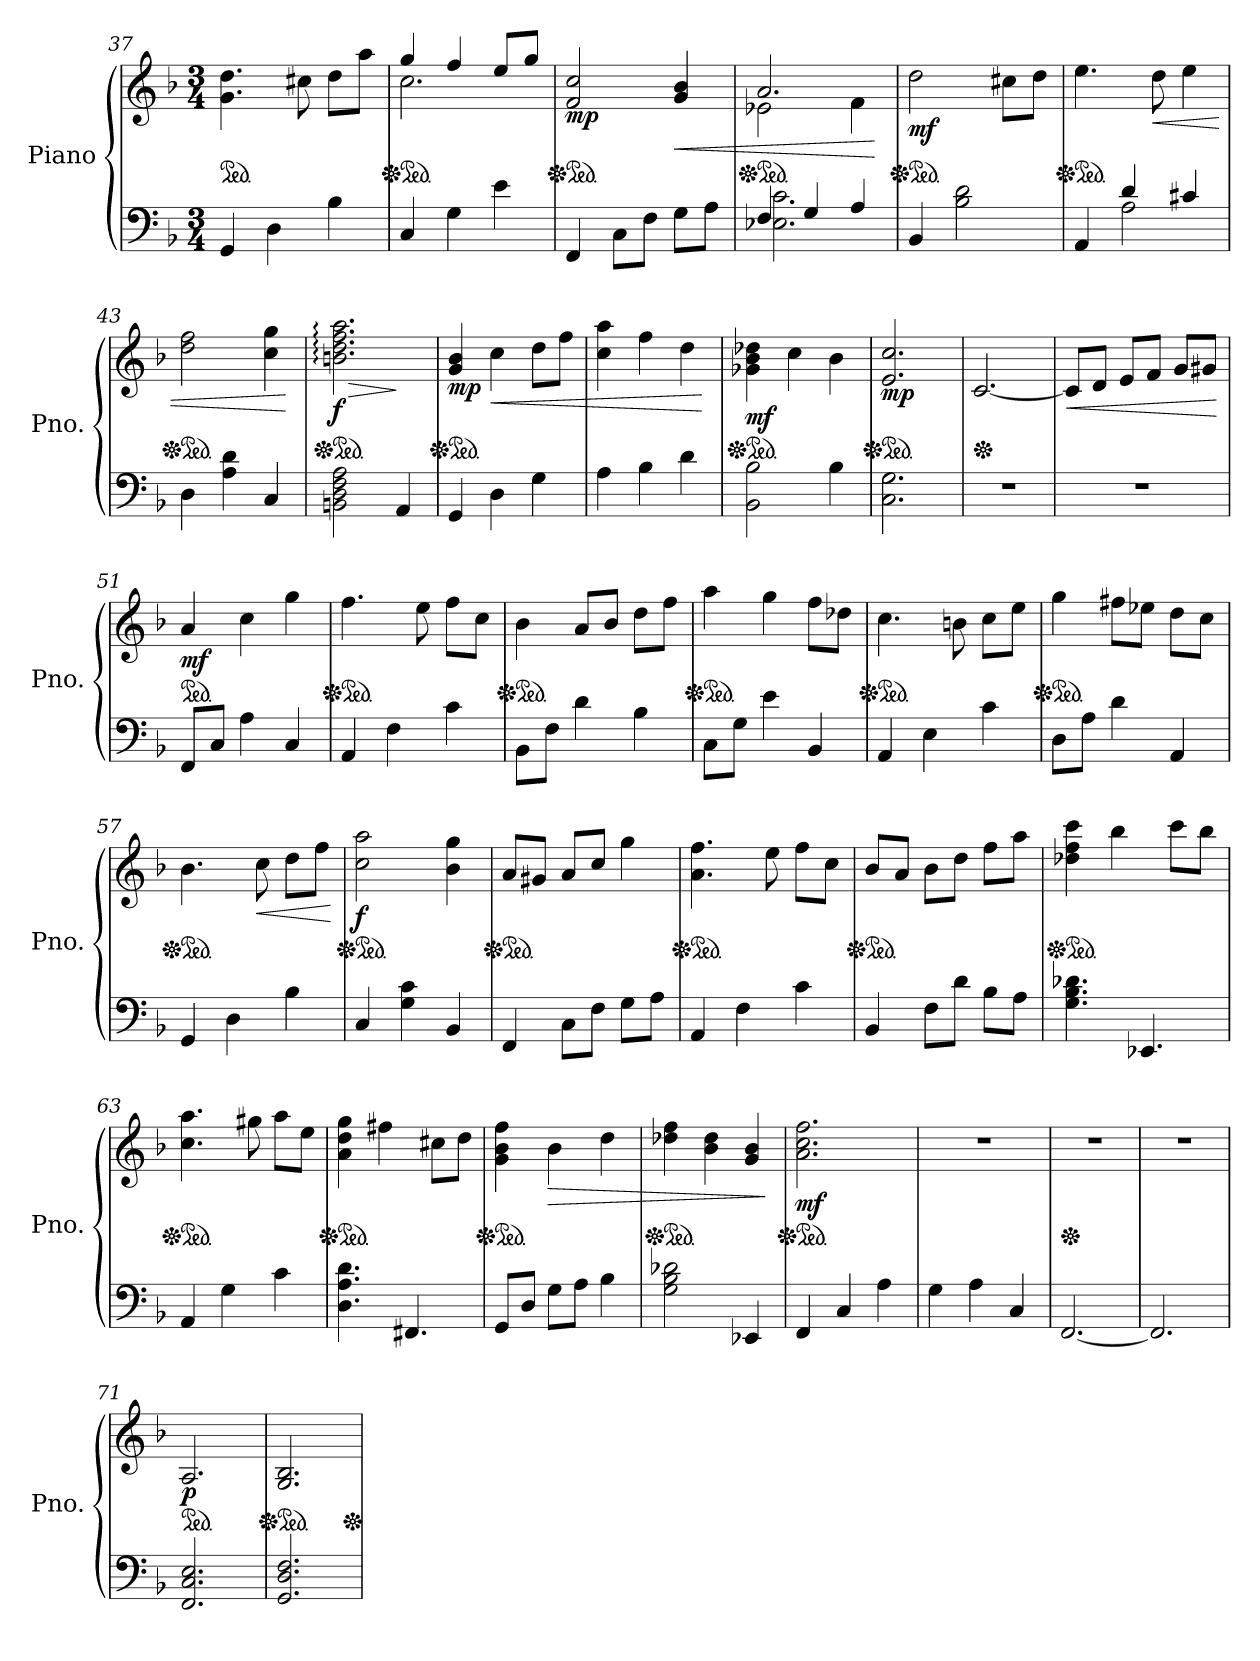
**kern	**kern	**dynam
*part1	*part1	*part1
*staff2	*staff1	*staff1/2
*I"Piano	*	*
*I'Pno.	*	*
*clefF4	*clefG2	*
*k[b-]	*k[b-]	*
*M3/4	*M3/4	*
*	*ped	*
=37	=37	=37
4GG/	4.g\ 4.dd\	.
4D\	.	.
.	8cc#X\	.
4B-\	8dd\L	.
.	8aa\J	.
=38	=38	=38
*	*Xped	*
*	*ped	*
*	*^	*
4C/	4gg/	2.cc\	.
4G\	4ff/	.	.
4e\	8ee/L	.	.
.	8gg/J	.	.
*	*v	*v	*
=39	=39	=39
*	*Xped	*
*	*ped	*
!	!	!LO:DY:b
4FF/	2f/ 2cc/	mp
8C\L	.	.
8F\J	.	.
!	!	!LO:HP:b
8G\L	4g/ 4b-/	<
8A\J	.	.
=40	=40	=40
*^	*	*
*	*	*Xped	*
*	*	*ped	*
*	*	*^	*
4F/	2.E-X\ 2.c\	2.a/	2e-X\	.
4G/	.	.	.	.
4A/	.	.	4f\	.
*v	*v	*	*	*
*	*v	*v	*
.	.	[
=41	=41	=41
*	*Xped	*
*	*ped	*
!	!	!LO:DY:b
4BB-/	2dd\	mf
2B-\ 2d\	.	.
.	8cc#X\L	.
.	8dd\J	.
=42	=42	=42
*^	*	*
*	*	*Xped	*
*	*	*ped	*
4AA/	4ryy	4.ee\	.
4d/	2A\	.	.
!	!	!	!LO:HP:b
.	.	8dd\	<
4c#X/	.	4ee\	.
*v	*v	*	*
=43	=43	=43
*	*Xped	*
*	*ped	*
4D\	2dd\ 2ff\	.
4A\ 4d\	.	.
4C/	4cc\ 4gg\	.
.	.	[
=44	=44	=44
*	*Xped	*
*	*ped	*
!	!	!LO:HP:b
!	!	!LO:DY:n=1:b
2BBn\ 2D\ 2F\ 2A\	2.bn\: 2.dd\: 2.ff\: 2.aa\:	> f
4AA/	.	]
!!LO:PB:g=z
=45	=45	=45
*	*Xped	*
*	*ped	*
!	!	!LO:DY:b
4GG/	4g/ 4b-/	mp
!	!	!LO:HP:b
4D\	4cc\	<
4G\	8dd\L	.
.	8ff\J	.
=46	=46	=46
4A\	4cc\ 4aa\	.
4B-\	4ff\	.
4d\	4dd\	.
.	.	[
=47	=47	=47
*	*Xped	*
*	*ped	*
!	!	!LO:DY:b
2BB-\ 2B-\	4g-X\ 4b-\ 4dd-X\	mf
.	4cc\	.
4B-\	4b-\	.
=48	=48	=48
*	*Xped	*
*	*ped	*
!	!	!LO:DY:b
2.C\ 2.G\	2.e/ 2.cc/	mp
=49	=49	=49
*	*Xped	*
2.r	[2.c/	.
=50	=50	=50
!	!	!LO:HP:b
2.r	8c/L]	<
.	8d/J	.
.	8e/L	.
.	8f/J	.
.	8g/L	.
.	8g#X/J	.
.	.	[
=51	=51	=51
*	*ped	*
!	!	!LO:DY:b
8FF/L	4a/	mf
8C/J	.	.
4A\	4cc\	.
4C/	4gg\	.
=52	=52	=52
*	*Xped	*
*	*ped	*
4AA/	4.ff\	.
4F\	.	.
.	8ee\	.
4c\	8ff\L	.
.	8cc\J	.
=53	=53	=53
*	*Xped	*
*	*ped	*
8BB-\L	4b-\	.
8F\J	.	.
4d\	8a/L	.
.	8b-/J	.
4B-\	8dd\L	.
.	8ff\J	.
!!LO:LB:g=z
=54	=54	=54
*	*Xped	*
*	*ped	*
8C\L	4aa\	.
8G\J	.	.
4e\	4gg\	.
4BB-/	8ff\L	.
.	8dd-X\J	.
=55	=55	=55
*	*Xped	*
*	*ped	*
4AA/	4.cc\	.
4E\	.	.
.	8bn\	.
4c\	8cc\L	.
.	8ee\J	.
=56	=56	=56
*	*Xped	*
*	*ped	*
8D\L	4gg\	.
8A\J	.	.
4d\	8ff#X\L	.
.	8ee-X\J	.
4AA/	8dd\L	.
.	8cc\J	.
=57	=57	=57
*	*Xped	*
*	*ped	*
4GG/	4.b-\	.
4D\	.	.
!	!	!LO:HP:b
.	8cc\	<
4B-\	8dd\L	.
.	8ff\J	.
.	.	[
=58	=58	=58
*	*Xped	*
*	*ped	*
!	!	!LO:DY:b
4C/	2cc\ 2aa\	f
4G\ 4c\	.	.
4BB-/	4b-\ 4gg\	.
=59	=59	=59
*	*Xped	*
*	*ped	*
4FF/	8a/L	.
.	8g#X/J	.
8C\L	8a/L	.
8F\J	8cc/J	.
8G\L	4gg\	.
8A\J	.	.
=60	=60	=60
*	*Xped	*
*	*ped	*
4AA/	4.a\ 4.ff\	.
4F\	.	.
.	8ee\	.
4c\	8ff\L	.
.	8cc\J	.
=61	=61	=61
*	*Xped	*
*	*ped	*
4BB-/	8b-/L	.
.	8a/J	.
8F\L	8b-\L	.
8d\J	8dd\J	.
8B-\L	8ff\L	.
8A\J	8aa\J	.
!!LO:LB:g=z
=62	=62	=62
*	*Xped	*
*	*ped	*
4.G\ 4.B-\ 4.d-X\	4dd-X\ 4ff\ 4ccc\	.
.	4bb-\	.
4.EE-X/	.	.
.	8ccc\L	.
.	8bb-\J	.
=63	=63	=63
*	*Xped	*
*	*ped	*
4AA/	4.cc\ 4.aa\	.
4G\	.	.
.	8gg#X\	.
4c\	8aa\L	.
.	8ee\J	.
=64	=64	=64
*	*Xped	*
*	*ped	*
4.D\ 4.A\ 4.d\	4a\ 4dd\ 4gg\	.
.	4ff#X\	.
4.FF#X/	.	.
.	8cc#X\L	.
.	8dd\J	.
=65	=65	=65
*	*Xped	*
*	*ped	*
8GG/L	4g\ 4b-\ 4ff\	.
8D/J	.	.
!	!	!LO:HP:b
8G\L	4b-\	>
8A\J	.	.
4B-\	4dd\	.
=66	=66	=66
*	*Xped	*
*	*ped	*
2G\ 2B-\ 2d-X\	4dd-X\ 4ff\	.
.	4b-\ 4dd-\	.
4EE-X/	4g/ 4b-/	.
.	.	]
=67	=67	=67
*	*Xped	*
*	*ped	*
!	!	!LO:DY:b
4FF/	2.a\ 2.cc\ 2.ff\	mf
4C/	.	.
4A\	.	.
=68	=68	=68
4G\	2.r	.
4A\	.	.
4C/	.	.
=69	=69	=69
*	*Xped	*
[2.FF/	2.r	.
=70	=70	=70
2.FF/]	2.r	.
=71	=71	=71
*	*ped	*
!	!	!LO:DY:b
2.FF/ 2.C/ 2.E/	2.A/	p
=72	=72	=72
*	*Xped	*
*	*ped	*
2.GG/ 2.D/ 2.F/	2.G/ 2.B-/	.
*	*Xped	*
=	=	=
*-	*-	*-
